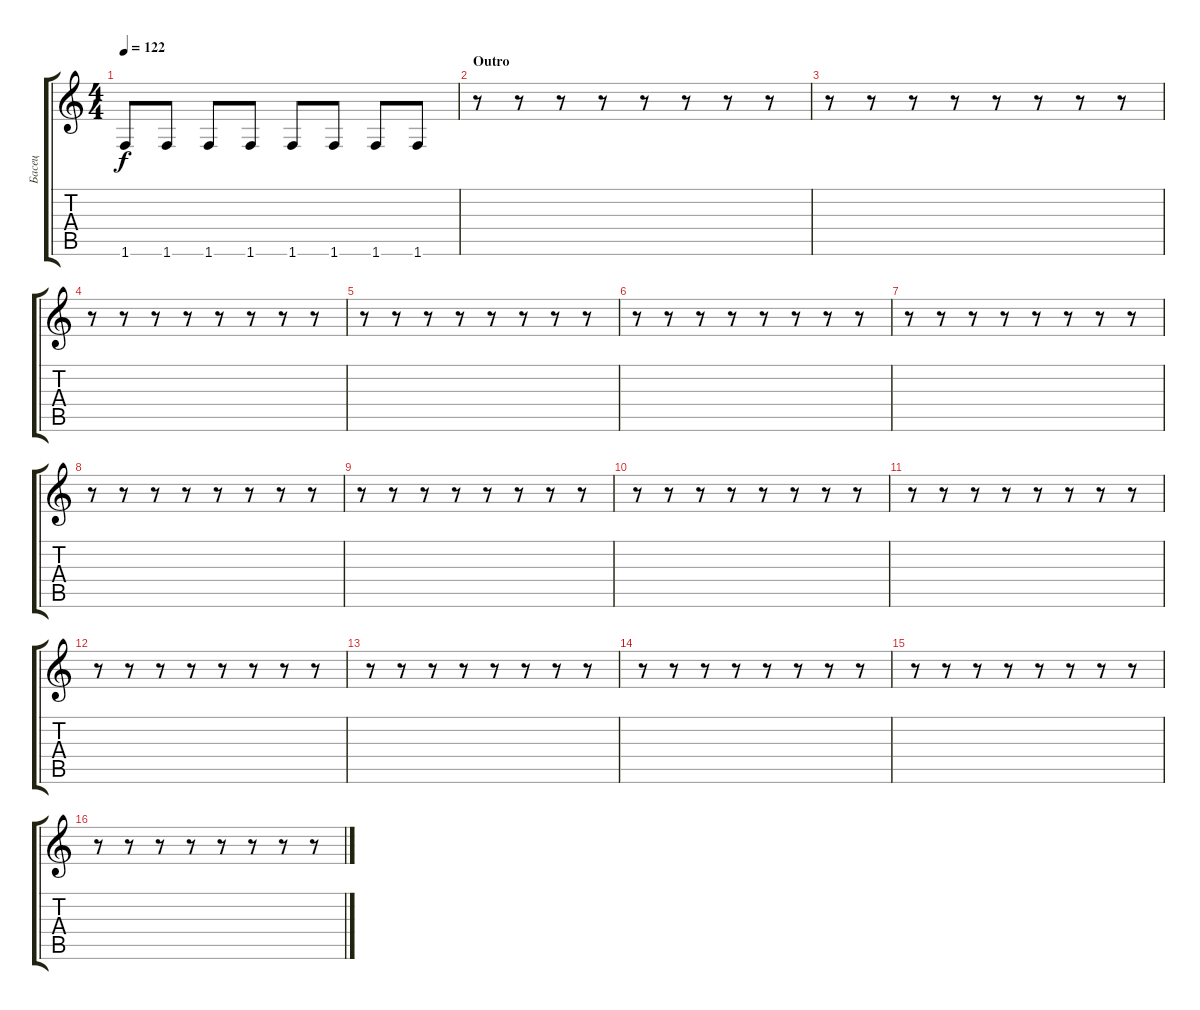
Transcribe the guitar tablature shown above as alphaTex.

\track ("Басец" "Басец") {instrument fretlessbass}
\staff {score tabs}
\tuning (E4 B3 G3 D3 A2 E2) {hide}
\ts (4 4)
\tempo 122
\clef g2
\ks c
1.6.8{dy f} 1.6.8 1.6.8 1.6.8 1.6.8 1.6.8 1.6.8 1.6.8 |
\section ("" "Outro")
r.8 r.8 r.8 r.8 r.8 r.8 r.8 r.8 |
r.8 r.8 r.8 r.8 r.8 r.8 r.8 r.8 |
r.8 r.8 r.8 r.8 r.8 r.8 r.8 r.8 |
r.8 r.8 r.8 r.8 r.8 r.8 r.8 r.8 |
r.8 r.8 r.8 r.8 r.8 r.8 r.8 r.8 |
r.8 r.8 r.8 r.8 r.8 r.8 r.8 r.8 |
r.8 r.8 r.8 r.8 r.8 r.8 r.8 r.8 |
r.8 r.8 r.8 r.8 r.8 r.8 r.8 r.8 |
r.8 r.8 r.8 r.8 r.8 r.8 r.8 r.8 |
r.8 r.8 r.8 r.8 r.8 r.8 r.8 r.8 |
r.8 r.8 r.8 r.8 r.8 r.8 r.8 r.8 |
r.8 r.8 r.8 r.8 r.8 r.8 r.8 r.8 |
r.8 r.8 r.8 r.8 r.8 r.8 r.8 r.8 |
r.8 r.8 r.8 r.8 r.8 r.8 r.8 r.8 |
r.8 r.8 r.8 r.8 r.8 r.8 r.8 r.8
